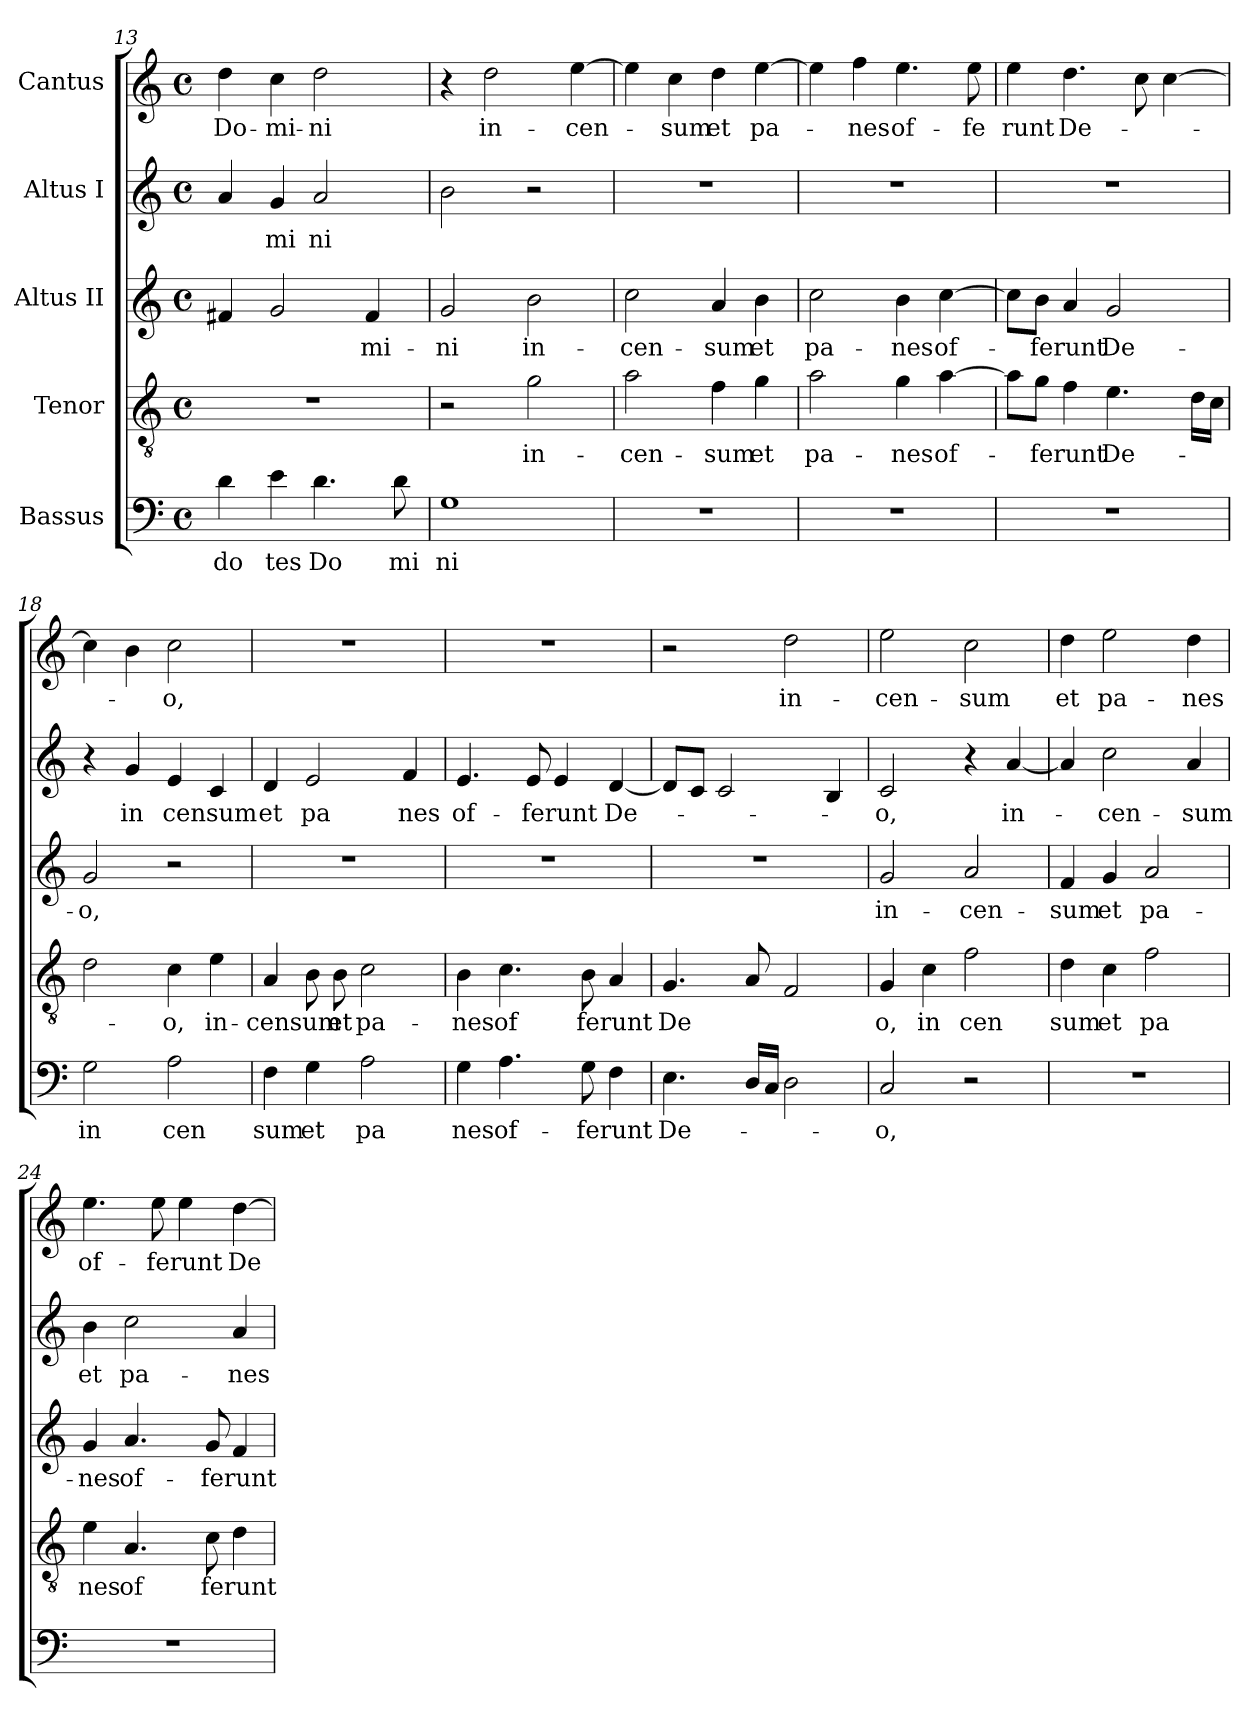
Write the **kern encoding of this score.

**kern	**text	**kern	**text	**kern	**text	**kern	**text	**kern	**text
*part5	*part5	*part4	*part4	*part3	*part3	*part2	*part2	*part1	*part1
*staff5	*staff5	*staff4	*staff4	*staff3	*staff3	*staff2	*staff2	*staff1	*staff1
*I"Bassus	*	*I"Tenor	*	*I"Altus II	*	*I"Altus I	*	*I"Cantus	*
!!LO:LB:g=z
*clefF4	*	*clefGv2	*	*clefG2	*	*clefG2	*	*clefG2	*
*M4/4	*	*M4/4	*	*M4/4	*	*M4/4	*	*M4/4	*
*met(c)	*	*met(c)	*	*met(c)	*	*met(c)	*	*met(c)	*
=13	=13	=13	=13	=13	=13	=13	=13	=13	=13
!	!LO:LY:b:cj	!	!	!	!	!	!	!	!LO:LY:b:cj
*	*	*	*	*^	*	*	*	*	*
4d\	-do	1r	.	4f#X/	8..ryy	.	4a/	.	4dd\	Do-
.	.	.	.	.	2ryy	.	.	.	.	.
!	!LO:LY:b:cj	!	!	!	!	!	!	!LO:LY:b:cj	!	!LO:LY:b:cj
4e\	tes	.	.	2g/	.	.	4g/	mi	4cc\	-mi-
!	!LO:LY:b:cj	!	!	!	!	!	!	!LO:LY:b:cj	!	!LO:LY:b:cj
4.d\	Do	.	.	.	.	.	2a/	ni	2dd\	-ni
.	.	.	.	.	4ryy	.	.	.	.	.
!	!	!	!	!	!	!LO:LY:b:cj	!	!	!	!
.	.	.	.	4f#/	.	mi-	.	.	.	.
!	!LO:LY:b:cj	!	!	!	!	!	!	!	!	!
8d\	mi	.	.	.	.	.	.	.	.	.
.	.	.	.	.	32ryy	.	.	.	.	.
=14	=14	=14	=14	=14	=14	=14	=14	=14	=14	=14
!	!LO:LY:b:cj	!	!	!	!	!LO:LY:b:cj	!	!	!	!
*	*	*	*	*v	*v	*	*	*	*	*
1G	ni	2r	.	2g/	-ni	2b\	.	4r	.
!	!	!	!	!	!	!	!	!	!LO:LY:b:cj
.	.	.	.	.	.	.	.	2dd\	in-
!	!	!	!LO:LY:b:cj	!	!LO:LY:b:cj	!	!	!	!
.	.	2g\	in-	2b\	in-	2r	.	.	.
!	!	!	!	!	!	!	!	!	!LO:LY:b
.	.	.	.	.	.	.	.	[>4ee\	-cen-
=15	=15	=15	=15	=15	=15	=15	=15	=15	=15
!	!	!	!LO:LY:b:cj	!	!LO:LY:b:cj	!	!	!	!
1r	.	2a\	-cen-	2cc\	-cen-	1r	.	4ee\]	.
!	!	!	!	!	!	!	!	!	!LO:LY:b:cj
.	.	.	.	.	.	.	.	4cc\	-sum
!	!	!	!LO:LY:b:cj	!	!LO:LY:b:cj	!	!	!	!LO:LY:b:cj
.	.	4f\	-sum	4a/	-sum	.	.	4dd\	et
!	!	!	!LO:LY:b:cj	!	!LO:LY:b:cj	!	!	!	!LO:LY:b
.	.	4g\	et	4b\	et	.	.	[>4ee\	pa-
=16	=16	=16	=16	=16	=16	=16	=16	=16	=16
!	!	!	!LO:LY:b:cj	!	!LO:LY:b:cj	!	!	!	!
1r	.	2a\	pa-	2cc\	pa-	1r	.	4ee\]	.
!	!	!	!	!	!	!	!	!	!LO:LY:b:cj
.	.	.	.	.	.	.	.	4ff\	-nes
!	!	!	!LO:LY:b:cj	!	!LO:LY:b:cj	!	!	!	!LO:LY:b:cj
.	.	4g\	-nes	4b\	-nes	.	.	4.ee\	of-
!	!	!	!LO:LY:b:cj	!	!LO:LY:b:cj	!	!	!	!
.	.	[>4a\	of-	[>4cc\	of-	.	.	.	.
!	!	!	!	!	!	!	!	!	!LO:LY:b:cj
.	.	.	.	.	.	.	.	8ee\	-fe
=17	=17	=17	=17	=17	=17	=17	=17	=17	=17
!	!	!	!	!	!	!	!	!	!LO:LY:b:cj
1r	.	8a\L]	.	8cc\L]	.	1r	.	4ee\	runt
!	!	!	!LO:LY:b	!	!LO:LY:b	!	!	!	!
.	.	8g\J	-ferunt	8b\J	-ferunt	.	.	.	.
!	!	!	!	!	!	!	!	!	!LO:LY:b
.	.	4f\	.	4a/	.	.	.	4.dd\	De-
!	!	!	!LO:LY:b	!	!LO:LY:b:cj	!	!	!	!
.	.	4.e\	De-	2g/	De-	.	.	.	.
.	.	.	.	.	.	.	.	8cc\	.
.	.	.	.	.	.	.	.	[>4cc\	.
.	.	16d\L	.	.	.	.	.	.	.
.	.	16c\J	.	.	.	.	.	.	.
=18	=18	=18	=18	=18	=18	=18	=18	=18	=18
!	!LO:LY:b:cj	!	!	!	!LO:LY:b:cj	!	!	!	!
2G\	in	2d\	.	2g/	-o,	4r	.	4cc\]	.
!	!	!	!	!	!	!	!LO:LY:b:cj	!	!
.	.	.	.	.	.	4g/	in	4b\	.
!	!LO:LY:b:cj	!	!LO:LY:b:cj	!	!	!	!LO:LY:b	!	!LO:LY:b:cj
2A\	cen	4c\	-o,	2r	.	4e/	censum	2cc\	-o,
!	!	!	!LO:LY:b:cj	!	!	!	!	!	!
.	.	4e\	in-	.	.	4c/	.	.	.
=19	=19	=19	=19	=19	=19	=19	=19	=19	=19
!	!LO:LY:b:cj	!	!LO:LY:b	!	!	!	!LO:LY:b:cj	!	!
4F\	sum	4A/	-censum	1r	.	4d/	et	1r	.
!	!LO:LY:b:cj	!	!	!	!	!	!LO:LY:b:cj	!	!
4G\	et	8B\	.	.	.	2e/	pa	.	.
!	!	!	!LO:LY:b:cj	!	!	!	!	!	!
.	.	8B\	et	.	.	.	.	.	.
!	!LO:LY:b:cj	!	!LO:LY:b:cj	!	!	!	!	!	!
2A\	pa	2c\	pa-	.	.	.	.	.	.
!	!	!	!	!	!	!	!LO:LY:b:cj	!	!
.	.	.	.	.	.	4f/	nes	.	.
!!LO:PB:g=z
=20	=20	=20	=20	=20	=20	=20	=20	=20	=20
!	!LO:LY:b:cj	!	!LO:LY:b:cj	!	!	!	!LO:LY:b:cj	!	!
4G\	nes	4B\	-nes	1r	.	4.e/	of-	1r	.
!	!LO:LY:b:cj	!	!LO:LY:b:cj	!	!	!	!	!	!
4.A\	of-	4.c\	of	.	.	.	.	.	.
!	!	!	!	!	!	!	!LO:LY:b	!	!
.	.	.	.	.	.	8e/	-ferunt	.	.
.	.	.	.	.	.	4e/	.	.	.
!	!LO:LY:b	!	!LO:LY:b	!	!	!	!	!	!
8G\	-ferunt	8B\	ferunt	.	.	.	.	.	.
!	!	!	!	!	!	!	!LO:LY:b	!	!
4F\	.	4A/	.	.	.	[<4d/	De-	.	.
=21	=21	=21	=21	=21	=21	=21	=21	=21	=21
!	!LO:LY:b	!	!LO:LY:b	!	!	!	!	!	!
4.E\	De-	4.G/	De	1r	.	8d/L]	.	2r	.
.	.	.	.	.	.	8c/J	.	.	.
.	.	.	.	.	.	2c/	.	.	.
16D/L	.	8A/	.	.	.	.	.	.	.
16C/J	.	.	.	.	.	.	.	.	.
!	!	!	!	!	!	!	!	!	!LO:LY:b:cj
2D\	.	2F/	.	.	.	.	.	2dd\	in-
.	.	.	.	.	.	4B/	.	.	.
=22	=22	=22	=22	=22	=22	=22	=22	=22	=22
!	!LO:LY:b:cj	!	!LO:LY:b:cj	!	!LO:LY:b:cj	!	!LO:LY:b:cj	!	!LO:LY:b:cj
2C/	-o,	4G/	o,	2g/	in-	2c/	-o,	2ee\	-cen-
!	!	!	!LO:LY:b:cj	!	!	!	!	!	!
.	.	4c\	in	.	.	.	.	.	.
!	!	!	!LO:LY:b:cj	!	!LO:LY:b:cj	!	!	!	!LO:LY:b:cj
2r	.	2f\	cen	2a/	-cen-	4r	.	2cc\	-sum
!	!	!	!	!	!	!	!LO:LY:b:cj	!	!
.	.	.	.	.	.	[<4a/	in-	.	.
=23	=23	=23	=23	=23	=23	=23	=23	=23	=23
!	!	!	!LO:LY:b:cj	!	!LO:LY:b:cj	!	!	!	!LO:LY:b:cj
1r	.	4d\	sum	4f/	-sum	4a/]	.	4dd\	et
!	!	!	!LO:LY:b:cj	!	!LO:LY:b:cj	!	!LO:LY:b:cj	!	!LO:LY:b:cj
.	.	4c\	et	4g/	et	2cc\	-cen-	2ee\	pa-
!	!	!	!LO:LY:b:cj	!	!LO:LY:b:cj	!	!	!	!
.	.	2f\	pa	2a/	pa-	.	.	.	.
!	!	!	!	!	!	!	!LO:LY:b:cj	!	!LO:LY:b:cj
.	.	.	.	.	.	4a/	-sum	4dd\	-nes
=24	=24	=24	=24	=24	=24	=24	=24	=24	=24
!	!	!	!LO:LY:b:cj	!	!LO:LY:b:cj	!	!LO:LY:b:cj	!	!LO:LY:b:cj
1r	.	4e\	nes	4g/	-nes	4b\	et	4.ee\	of-
!	!	!	!LO:LY:b:cj	!	!LO:LY:b:cj	!	!LO:LY:b:cj	!	!
.	.	4.A/	of	4.a/	of-	2cc\	pa-	.	.
!	!	!	!	!	!	!	!	!	!LO:LY:b
.	.	.	.	.	.	.	.	8ee\	-ferunt
.	.	.	.	.	.	.	.	4ee\	.
!	!	!	!LO:LY:b	!	!LO:LY:b	!	!	!	!
.	.	8c\	ferunt	8g/	-ferunt	.	.	.	.
!	!	!	!	!	!	!	!LO:LY:b:cj	!	!LO:LY:b
.	.	4d\	.	4f/	.	4a/	-nes	[>4dd\	De-
=	=	=	=	=	=	=	=	=	=
*-	*-	*-	*-	*-	*-	*-	*-	*-	*-
